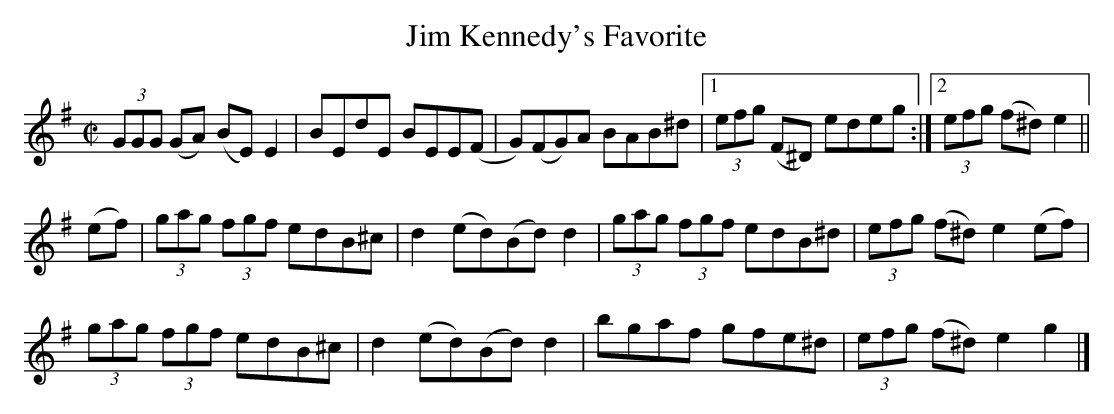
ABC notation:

X:1
T: Jim Kennedy's Favorite
M: C|
L: 1/8
K: G
(3GGG (GA) (BE)E2|BEdE BEE(F|G)(FG)A BAB^d|1(3efg (F^D) edeg:|2(3efg (f^d)e2||
(ef)|(3gag (3fgf edB^c|d2(ed)(Bd)d2|(3gag (3fgf edB^d|(3efg (f^d)e2(ef)|
(3gag (3fgf edB^c|d2(ed)(Bd)d2|bgaf gfe^d|(3efg (f^d)e2g2|]
